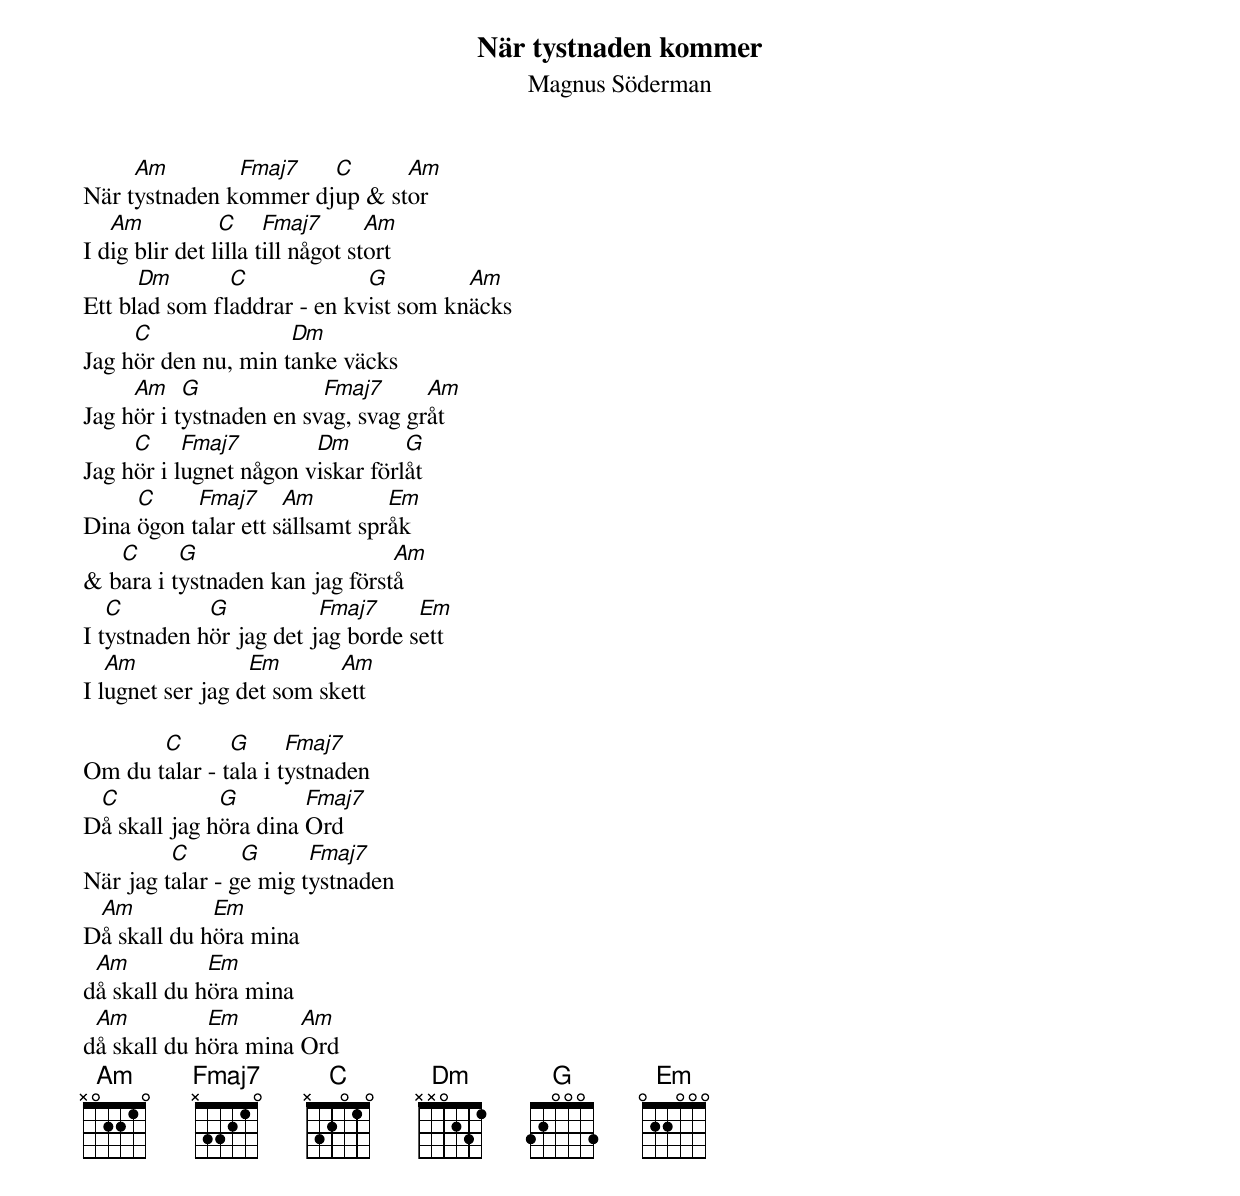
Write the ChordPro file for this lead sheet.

{t:När tystnaden kommer}
{st:Magnus Söderman}
När t[Am]ystnaden k[Fmaj7]ommer dj[C]up & st[Am]or
I d[Am]ig blir det l[C]illa t[Fmaj7]ill något st[Am]ort
Ett bl[Dm]ad som fl[C]addrar - en kv[G]ist som kn[Am]äcks
Jag h[C]ör den nu, min t[Dm]anke väcks
Jag h[Am]ör i t[G]ystnaden en sv[Fmaj7]ag, svag gr[Am]åt
Jag h[C]ör i l[Fmaj7]ugnet någon v[Dm]iskar förl[G]åt
Dina [C]ögon t[Fmaj7]alar ett s[Am]ällsamt spr[Em]åk
& b[C]ara i t[G]ystnaden kan jag först[Am]å
I t[C]ystnaden h[G]ör jag det j[Fmaj7]ag borde s[Em]ett
I l[Am]ugnet ser jag d[Em]et som sk[Am]ett

Om du t[C]alar - t[G]ala i t[Fmaj7]ystnaden
D[C]å skall jag h[G]öra dina [Fmaj7]Ord
När jag t[C]alar - g[G]e mig t[Fmaj7]ystnaden
D[Am]å skall du h[Em]öra mina
d[Am]å skall du h[Em]öra mina
d[Am]å skall du h[Em]öra mina [Am]Ord
